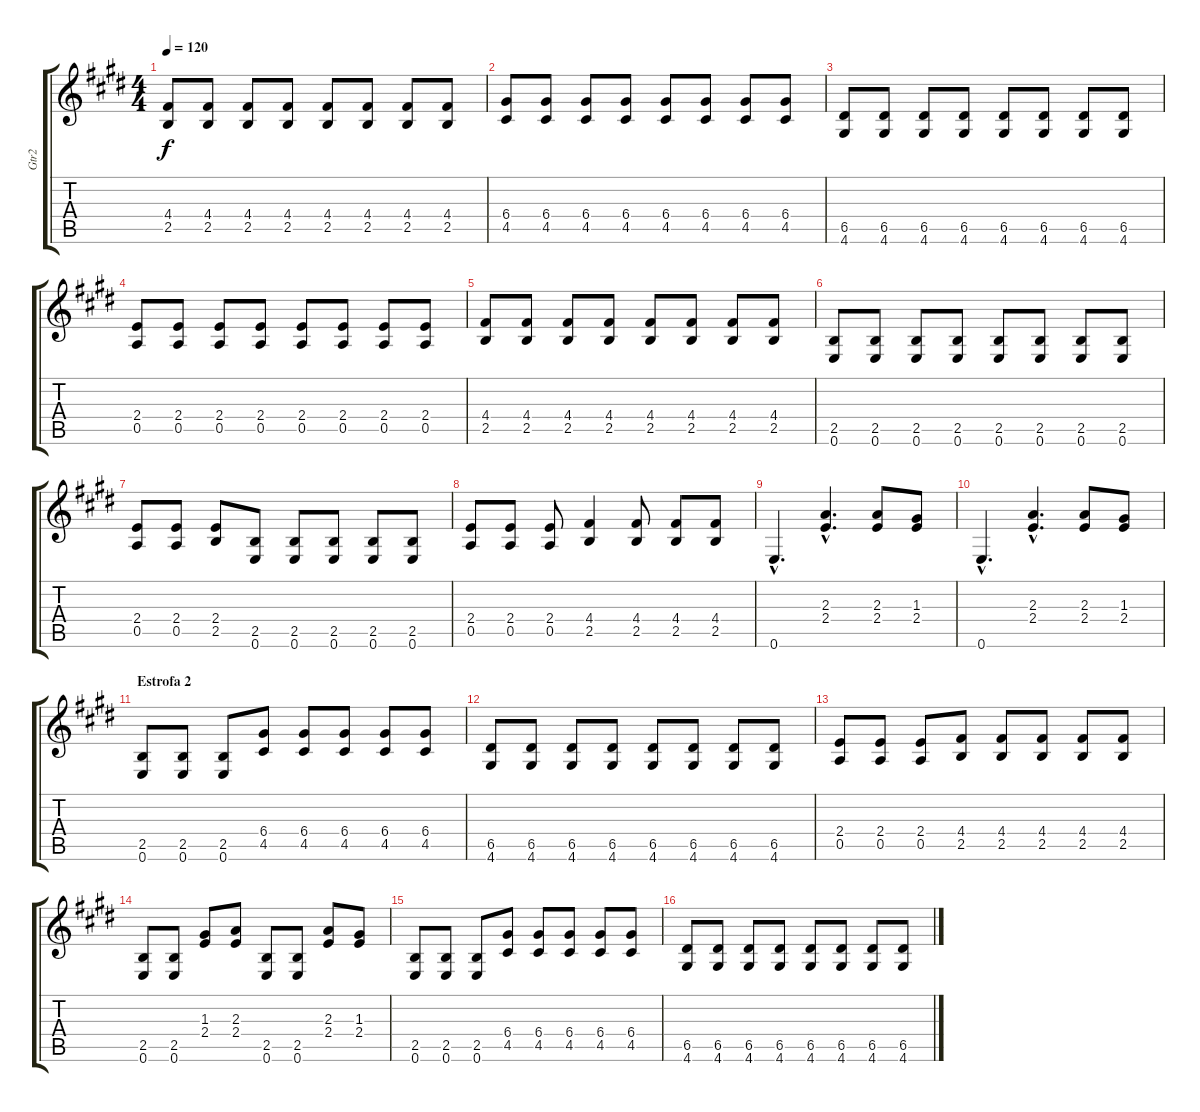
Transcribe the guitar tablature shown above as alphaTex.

\track ("Gtr2" "Gtr2") {instrument electricguitarmuted}
\staff {score tabs}
\tuning (E4 B3 G3 D3 A2 E2) {hide}
\ts (4 4)
\tempo 120
\clef g2
\ks e
(4.4 2.5).8{dy f} (4.4 2.5).8 (4.4 2.5).8 (4.4 2.5).8 (4.4 2.5).8 (4.4 2.5).8 (4.4 2.5).8 (4.4 2.5).8 |
(6.4 4.5).8 (6.4 4.5).8 (6.4 4.5).8 (6.4 4.5).8 (6.4 4.5).8 (6.4 4.5).8 (6.4 4.5).8 (6.4 4.5).8 |
(6.5 4.6).8 (6.5 4.6).8 (6.5 4.6).8 (6.5 4.6).8 (6.5 4.6).8 (6.5 4.6).8 (6.5 4.6).8 (6.5 4.6).8 |
(2.4 0.5).8 (2.4 0.5).8 (2.4 0.5).8 (2.4 0.5).8 (2.4 0.5).8 (2.4 0.5).8 (2.4 0.5).8 (2.4 0.5).8 |
(4.4 2.5).8 (4.4 2.5).8 (4.4 2.5).8 (4.4 2.5).8 (4.4 2.5).8 (4.4 2.5).8 (4.4 2.5).8 (4.4 2.5).8 |
(2.5 0.6).8 (2.5 0.6).8 (2.5 0.6).8 (2.5 0.6).8 (2.5 0.6).8 (2.5 0.6).8 (2.5 0.6).8 (2.5 0.6).8 |
(2.4 0.5).8 (2.4 0.5).8 (2.4 2.5).8 (2.5 0.6).8 (2.5 0.6).8 (2.5 0.6).8 (2.5 0.6).8 (2.5 0.6).8 |
(2.4 0.5).8 (2.4 0.5).8 (2.4 0.5).8 (4.4 2.5).4 (4.4 2.5).8 (4.4 2.5).8 (4.4 2.5).8 |
0.6{hac}.4{d} (2.3{hac} 2.4{hac}).4{d} (2.3 2.4).8 (1.3 2.4).8 |
0.6{hac}.4{d} (2.3{hac} 2.4{hac}).4{d} (2.3 2.4).8 (1.3 2.4).8 |
\section ("" "Estrofa 2")
(2.5 0.6).8 (2.5 0.6).8 (2.5 0.6).8 (6.4 4.5).8 (6.4 4.5).8 (6.4 4.5).8 (6.4 4.5).8 (6.4 4.5).8 |
(6.5 4.6).8 (6.5 4.6).8 (6.5 4.6).8 (6.5 4.6).8 (6.5 4.6).8 (6.5 4.6).8 (6.5 4.6).8 (6.5 4.6).8 |
(2.4 0.5).8 (2.4 0.5).8 (2.4 0.5).8 (4.4 2.5).8 (4.4 2.5).8 (4.4 2.5).8 (4.4 2.5).8 (4.4 2.5).8 |
(2.5 0.6).8 (2.5 0.6).8 (1.3 2.4).8 (2.3 2.4).8 (2.5 0.6).8 (2.5 0.6).8 (2.3 2.4).8 (1.3 2.4).8 |
(2.5 0.6).8 (2.5 0.6).8 (2.5 0.6).8 (6.4 4.5).8 (6.4 4.5).8 (6.4 4.5).8 (6.4 4.5).8 (6.4 4.5).8 |
(6.5 4.6).8 (6.5 4.6).8 (6.5 4.6).8 (6.5 4.6).8 (6.5 4.6).8 (6.5 4.6).8 (6.5 4.6).8 (6.5 4.6).8
